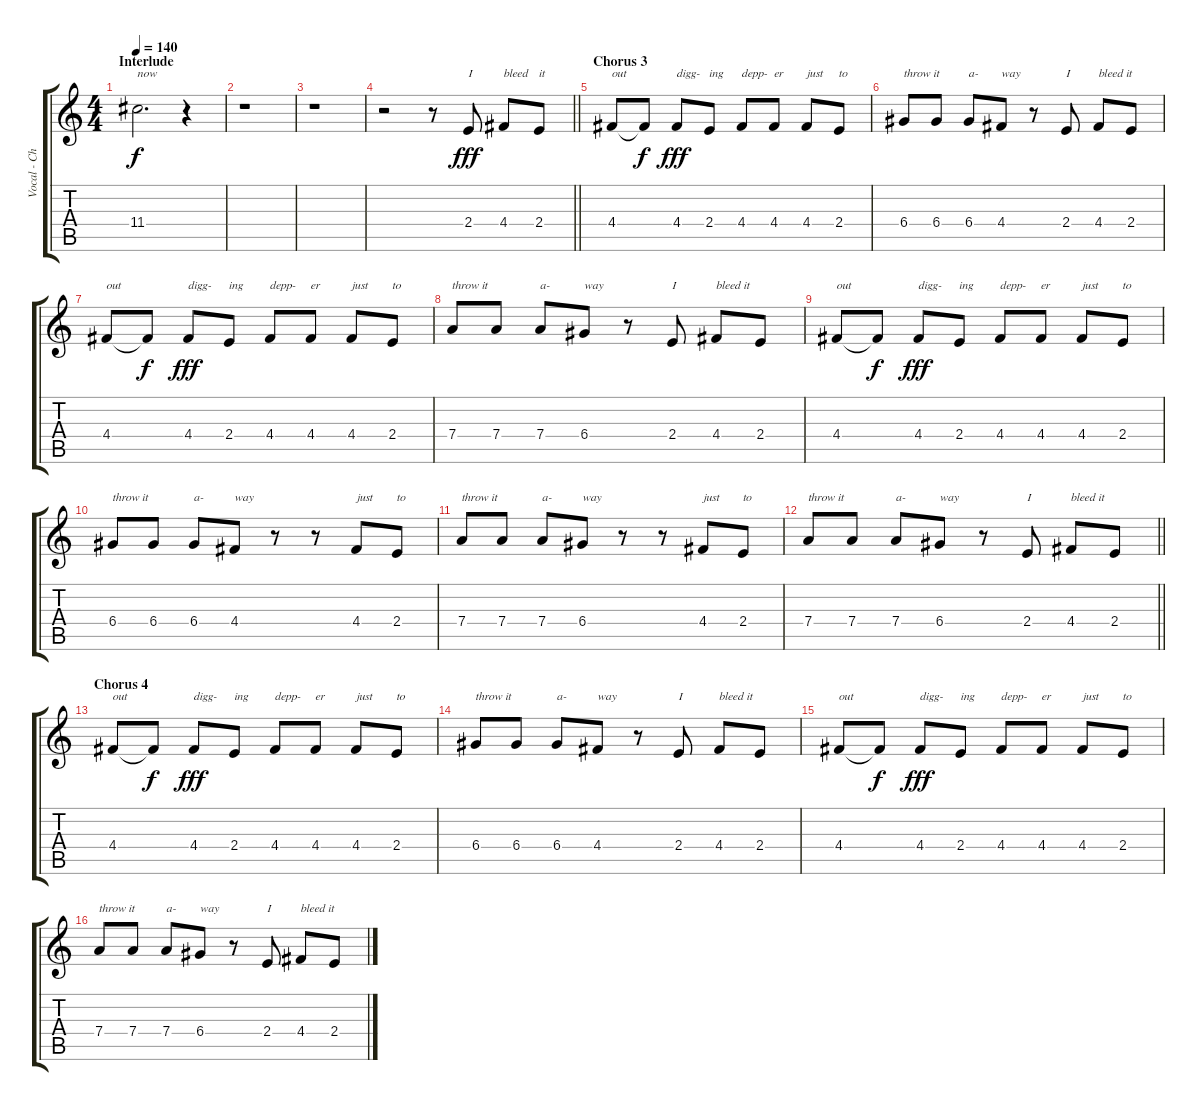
\track ("Vocal - Chester Bennington" "Vocal - Ch") {instrument overdrivenguitar}
\staff {score tabs}
\tuning (E4 B3 G3 D3 A2 E2) {hide}
\ts (4 4)
\section ("" "Interlude")
\tempo 140
\clef g2
\ks c
11.4.2{d txt "now" dy f} r.4 |
r.1 |
r.1 |
\barLineRight lightlight
r.2 r.8 2.4.8{txt "I" dy fff} 4.4.8{txt "bleed"} 2.4.8{txt "it"} |
\section ("" "Chorus 3")
4.4.8{txt "out"} 4.4{t}.8{dy f} 4.4.8{txt "digg-" dy fff} 2.4.8{txt "ing"} 4.4.8{txt "depp-"} 4.4.8{txt "er"} 4.4.8{txt "just"} 2.4.8{txt "to"} |
6.4.8{txt "throw it"} 6.4.8 6.4.8{txt "a-"} 4.4.8{txt "way"} r.8 2.4.8{txt "I"} 4.4.8{txt "bleed it"} 2.4.8 |
4.4.8{txt "out"} 4.4{t}.8{dy f} 4.4.8{txt "digg-" dy fff} 2.4.8{txt "ing"} 4.4.8{txt "depp-"} 4.4.8{txt "er"} 4.4.8{txt "just"} 2.4.8{txt "to"} |
7.4.8{txt "throw it"} 7.4.8 7.4.8{txt "a-"} 6.4.8{txt "way"} r.8 2.4.8{txt "I"} 4.4.8{txt "bleed it"} 2.4.8 |
4.4.8{txt "out"} 4.4{t}.8{dy f} 4.4.8{txt "digg-" dy fff} 2.4.8{txt "ing"} 4.4.8{txt "depp-"} 4.4.8{txt "er"} 4.4.8{txt "just"} 2.4.8{txt "to"} |
6.4.8{txt "throw it"} 6.4.8 6.4.8{txt "a-"} 4.4.8{txt "way"} r.8 r.8 4.4.8{txt "just"} 2.4.8{txt "to"} |
7.4.8{txt "throw it"} 7.4.8 7.4.8{txt "a-"} 6.4.8{txt "way"} r.8 r.8 4.4.8{txt "just"} 2.4.8{txt "to"} |
\barLineRight lightlight
7.4.8{txt "throw it"} 7.4.8 7.4.8{txt "a-"} 6.4.8{txt "way"} r.8 2.4.8{txt "I"} 4.4.8{txt "bleed it"} 2.4.8 |
\section ("" "Chorus 4")
4.4.8{txt "out"} 4.4{t}.8{dy f} 4.4.8{txt "digg-" dy fff} 2.4.8{txt "ing"} 4.4.8{txt "depp-"} 4.4.8{txt "er"} 4.4.8{txt "just"} 2.4.8{txt "to"} |
6.4.8{txt "throw it"} 6.4.8 6.4.8{txt "a-"} 4.4.8{txt "way"} r.8 2.4.8{txt "I"} 4.4.8{txt "bleed it"} 2.4.8 |
4.4.8{txt "out"} 4.4{t}.8{dy f} 4.4.8{txt "digg-" dy fff} 2.4.8{txt "ing"} 4.4.8{txt "depp-"} 4.4.8{txt "er"} 4.4.8{txt "just"} 2.4.8{txt "to"} |
7.4.8{txt "throw it"} 7.4.8 7.4.8{txt "a-"} 6.4.8{txt "way"} r.8 2.4.8{txt "I"} 4.4.8{txt "bleed it"} 2.4.8
